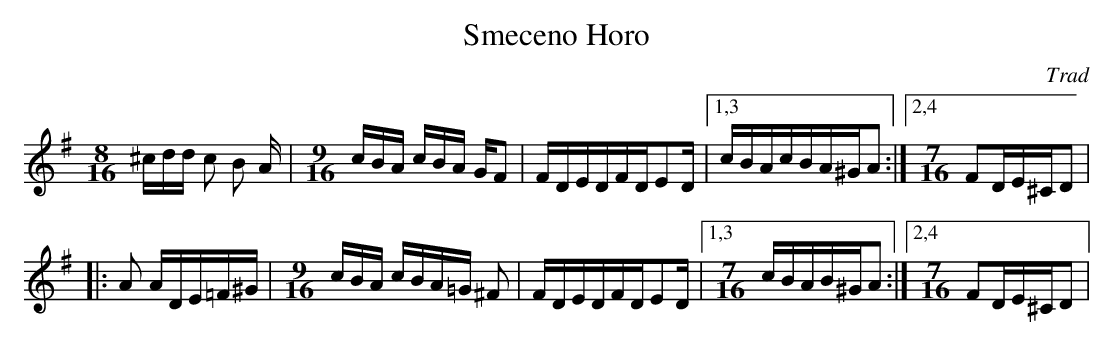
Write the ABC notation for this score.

X:1
T:Smeceno Horo
C:Trad
M:9/16
K:G
L:1/16
M: 8/16
^cdd c2 B2 A |\
M: 9/16
 cBA cBA GF2 | FDEDFDE2D|1,3 cBAcBA^GA2 :|2,4 \
M: 7/16
 F2DE^CD2 |
|: A2 ADE=F^G |\
M: 9/16
 cBA cBA=G ^F2 |FDEDFDE2D |1,3\
M: 7/16
 cBAB^GA2 :|2,4\
M: 7/16
 F2DE^CD2 |
